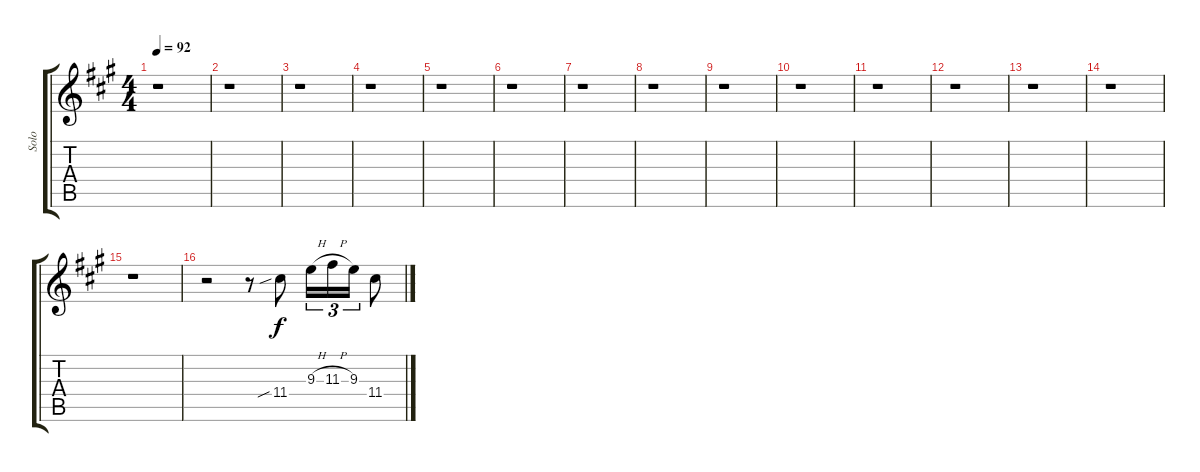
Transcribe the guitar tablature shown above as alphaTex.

\track ("Solo" "Solo") {instrument distortionguitar}
\staff {score tabs}
\tuning (E4 B3 G3 D3 A2 E2) {hide}
\ts (4 4)
\tempo 92
\clef g2
\ks a
r.1{dy f instrument distortionguitar} |
r.1 |
r.1 |
r.1 |
r.1 |
r.1 |
r.1 |
r.1 |
r.1 |
r.1 |
r.1 |
r.1 |
r.1 |
r.1 |
r.1 |
r.2 r.8 11.4{sib}.8 9.3{h}.16{tu (3 2)} 11.3{h}.16{tu (3 2)} 9.3.16{tu (3 2)} 11.4.8
